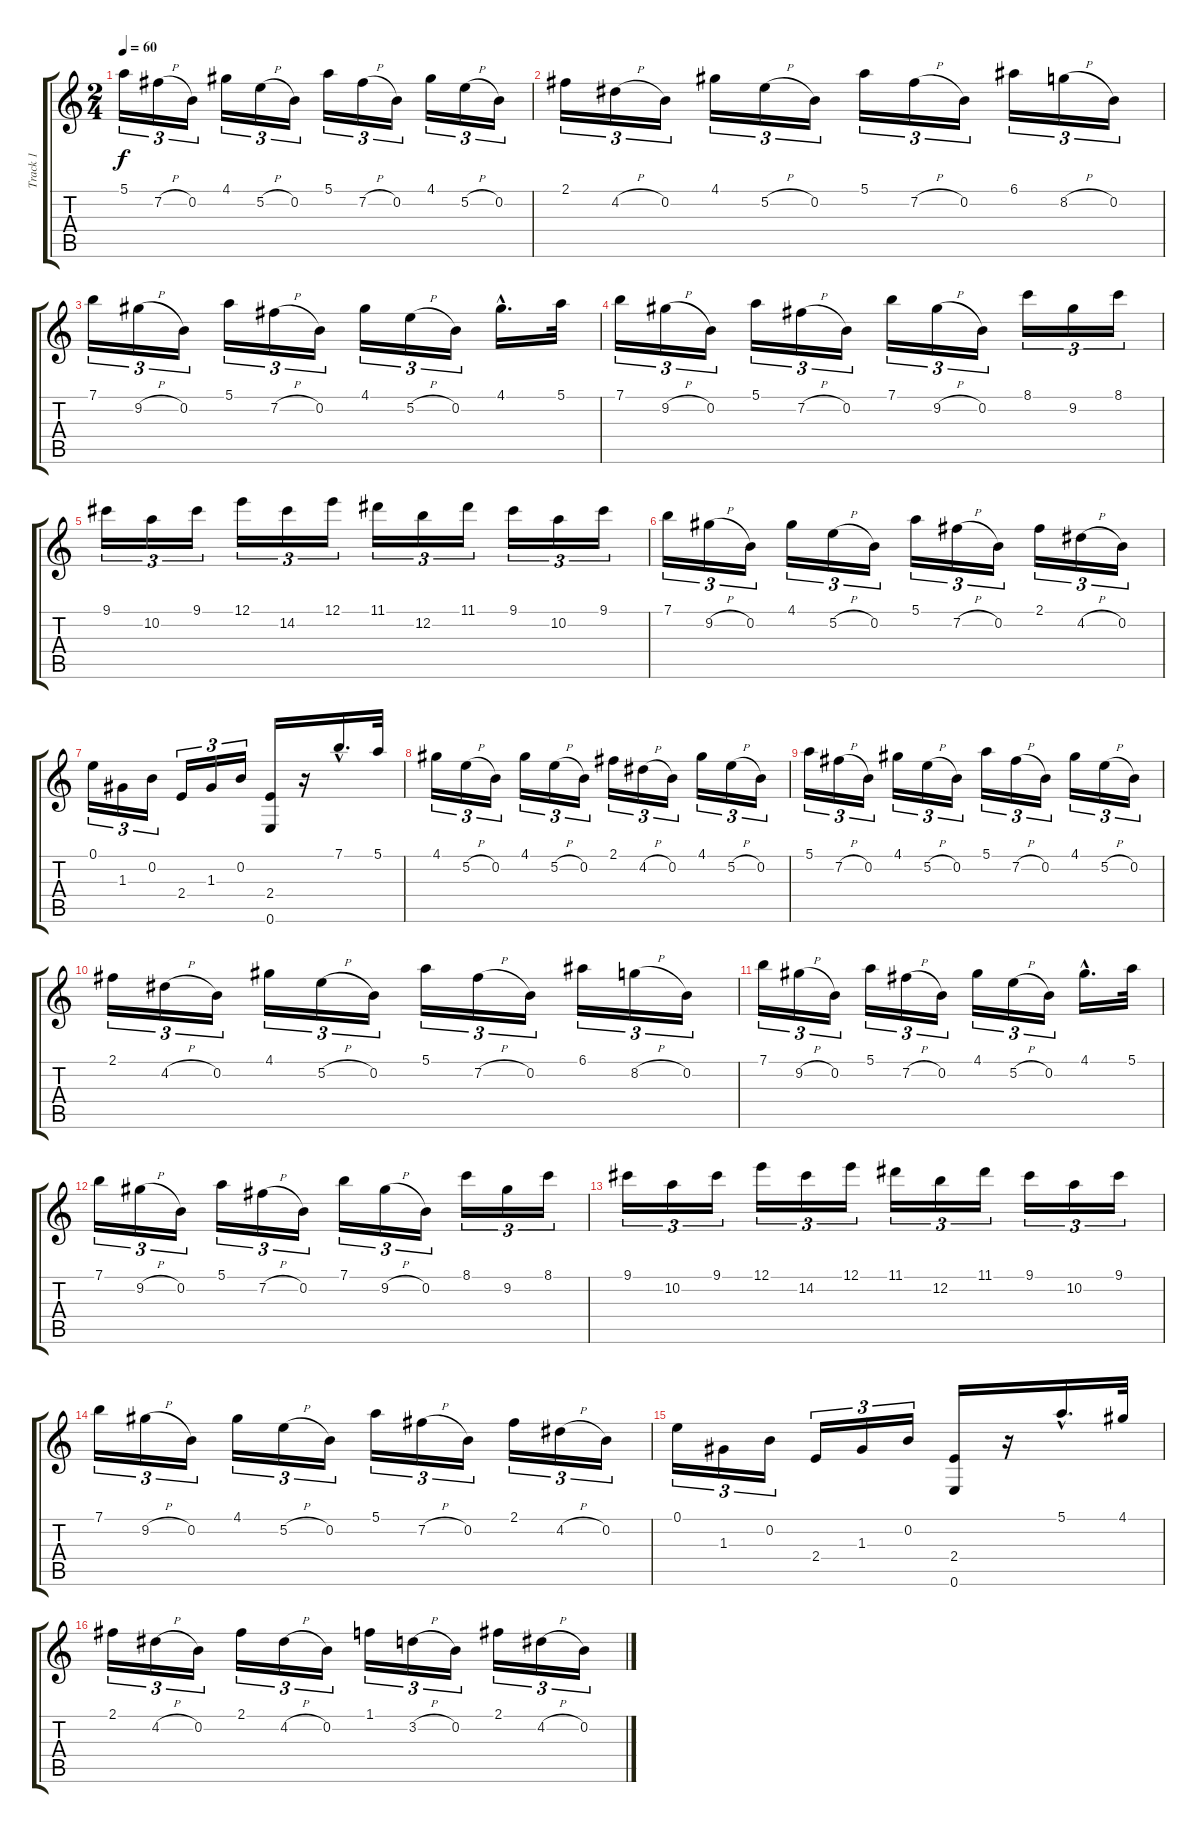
\track ("Track 1" "Track 1") {instrument acousticguitarnylon}
\staff {score tabs}
\tuning (E4 B3 G3 D3 A2 E2) {hide}
\ts (2 4)
\tempo 60
\clef g2
\ks c
5.1.16{tu (3 2) dy f} 7.2{h}.16{tu (3 2)} 0.2.16{tu (3 2)} 4.1.16{tu (3 2)} 5.2{h}.16{tu (3 2)} 0.2.16{tu (3 2)} 5.1.16{tu (3 2)} 7.2{h}.16{tu (3 2)} 0.2.16{tu (3 2)} 4.1.16{tu (3 2)} 5.2{h}.16{tu (3 2)} 0.2.16{tu (3 2)} |
2.1.16{tu (3 2)} 4.2{h}.16{tu (3 2)} 0.2.16{tu (3 2)} 4.1.16{tu (3 2)} 5.2{h}.16{tu (3 2)} 0.2.16{tu (3 2)} 5.1.16{tu (3 2)} 7.2{h}.16{tu (3 2)} 0.2.16{tu (3 2)} 6.1.16{tu (3 2)} 8.2{h}.16{tu (3 2)} 0.2.16{tu (3 2)} |
7.1.16{tu (3 2)} 9.2{h}.16{tu (3 2)} 0.2.16{tu (3 2)} 5.1.16{tu (3 2)} 7.2{h}.16{tu (3 2)} 0.2.16{tu (3 2)} 4.1.16{tu (3 2)} 5.2{h}.16{tu (3 2)} 0.2.16{tu (3 2)} 4.1{hac}.16{d} 5.1.32 |
7.1.16{tu (3 2)} 9.2{h}.16{tu (3 2)} 0.2.16{tu (3 2)} 5.1.16{tu (3 2)} 7.2{h}.16{tu (3 2)} 0.2.16{tu (3 2)} 7.1.16{tu (3 2)} 9.2{h}.16{tu (3 2)} 0.2.16{tu (3 2)} 8.1.16{tu (3 2)} 9.2.16{tu (3 2)} 8.1.16{tu (3 2)} |
9.1.16{tu (3 2)} 10.2.16{tu (3 2)} 9.1.16{tu (3 2)} 12.1.16{tu (3 2)} 14.2.16{tu (3 2)} 12.1.16{tu (3 2)} 11.1.16{tu (3 2)} 12.2.16{tu (3 2)} 11.1.16{tu (3 2)} 9.1.16{tu (3 2)} 10.2.16{tu (3 2)} 9.1.16{tu (3 2)} |
7.1.16{tu (3 2)} 9.2{h}.16{tu (3 2)} 0.2.16{tu (3 2)} 4.1.16{tu (3 2)} 5.2{h}.16{tu (3 2)} 0.2.16{tu (3 2)} 5.1.16{tu (3 2)} 7.2{h}.16{tu (3 2)} 0.2.16{tu (3 2)} 2.1.16{tu (3 2)} 4.2{h}.16{tu (3 2)} 0.2.16{tu (3 2)} |
0.1.16{tu (3 2)} 1.3.16{tu (3 2)} 0.2.16{tu (3 2)} 2.4.16{tu (3 2)} 1.3.16{tu (3 2)} 0.2.16{tu (3 2)} (2.4 0.6).16 r.16 7.1{hac}.16{d} 5.1.32 |
4.1.16{tu (3 2)} 5.2{h}.16{tu (3 2)} 0.2.16{tu (3 2)} 4.1.16{tu (3 2)} 5.2{h}.16{tu (3 2)} 0.2.16{tu (3 2)} 2.1.16{tu (3 2)} 4.2{h}.16{tu (3 2)} 0.2.16{tu (3 2)} 4.1.16{tu (3 2)} 5.2{h}.16{tu (3 2)} 0.2.16{tu (3 2)} |
5.1.16{tu (3 2)} 7.2{h}.16{tu (3 2)} 0.2.16{tu (3 2)} 4.1.16{tu (3 2)} 5.2{h}.16{tu (3 2)} 0.2.16{tu (3 2)} 5.1.16{tu (3 2)} 7.2{h}.16{tu (3 2)} 0.2.16{tu (3 2)} 4.1.16{tu (3 2)} 5.2{h}.16{tu (3 2)} 0.2.16{tu (3 2)} |
2.1.16{tu (3 2)} 4.2{h}.16{tu (3 2)} 0.2.16{tu (3 2)} 4.1.16{tu (3 2)} 5.2{h}.16{tu (3 2)} 0.2.16{tu (3 2)} 5.1.16{tu (3 2)} 7.2{h}.16{tu (3 2)} 0.2.16{tu (3 2)} 6.1.16{tu (3 2)} 8.2{h}.16{tu (3 2)} 0.2.16{tu (3 2)} |
7.1.16{tu (3 2)} 9.2{h}.16{tu (3 2)} 0.2.16{tu (3 2)} 5.1.16{tu (3 2)} 7.2{h}.16{tu (3 2)} 0.2.16{tu (3 2)} 4.1.16{tu (3 2)} 5.2{h}.16{tu (3 2)} 0.2.16{tu (3 2)} 4.1{hac}.16{d} 5.1.32 |
7.1.16{tu (3 2)} 9.2{h}.16{tu (3 2)} 0.2.16{tu (3 2)} 5.1.16{tu (3 2)} 7.2{h}.16{tu (3 2)} 0.2.16{tu (3 2)} 7.1.16{tu (3 2)} 9.2{h}.16{tu (3 2)} 0.2.16{tu (3 2)} 8.1.16{tu (3 2)} 9.2.16{tu (3 2)} 8.1.16{tu (3 2)} |
9.1.16{tu (3 2)} 10.2.16{tu (3 2)} 9.1.16{tu (3 2)} 12.1.16{tu (3 2)} 14.2.16{tu (3 2)} 12.1.16{tu (3 2)} 11.1.16{tu (3 2)} 12.2.16{tu (3 2)} 11.1.16{tu (3 2)} 9.1.16{tu (3 2)} 10.2.16{tu (3 2)} 9.1.16{tu (3 2)} |
7.1.16{tu (3 2)} 9.2{h}.16{tu (3 2)} 0.2.16{tu (3 2)} 4.1.16{tu (3 2)} 5.2{h}.16{tu (3 2)} 0.2.16{tu (3 2)} 5.1.16{tu (3 2)} 7.2{h}.16{tu (3 2)} 0.2.16{tu (3 2)} 2.1.16{tu (3 2)} 4.2{h}.16{tu (3 2)} 0.2.16{tu (3 2)} |
0.1.16{tu (3 2)} 1.3.16{tu (3 2)} 0.2.16{tu (3 2)} 2.4.16{tu (3 2)} 1.3.16{tu (3 2)} 0.2.16{tu (3 2)} (2.4 0.6).16 r.16 5.1{hac}.16{d} 4.1.32 |
2.1.16{tu (3 2)} 4.2{h}.16{tu (3 2)} 0.2.16{tu (3 2)} 2.1.16{tu (3 2)} 4.2{h}.16{tu (3 2)} 0.2.16{tu (3 2)} 1.1.16{tu (3 2)} 3.2{h}.16{tu (3 2)} 0.2.16{tu (3 2)} 2.1.16{tu (3 2)} 4.2{h}.16{tu (3 2)} 0.2.16{tu (3 2)}
